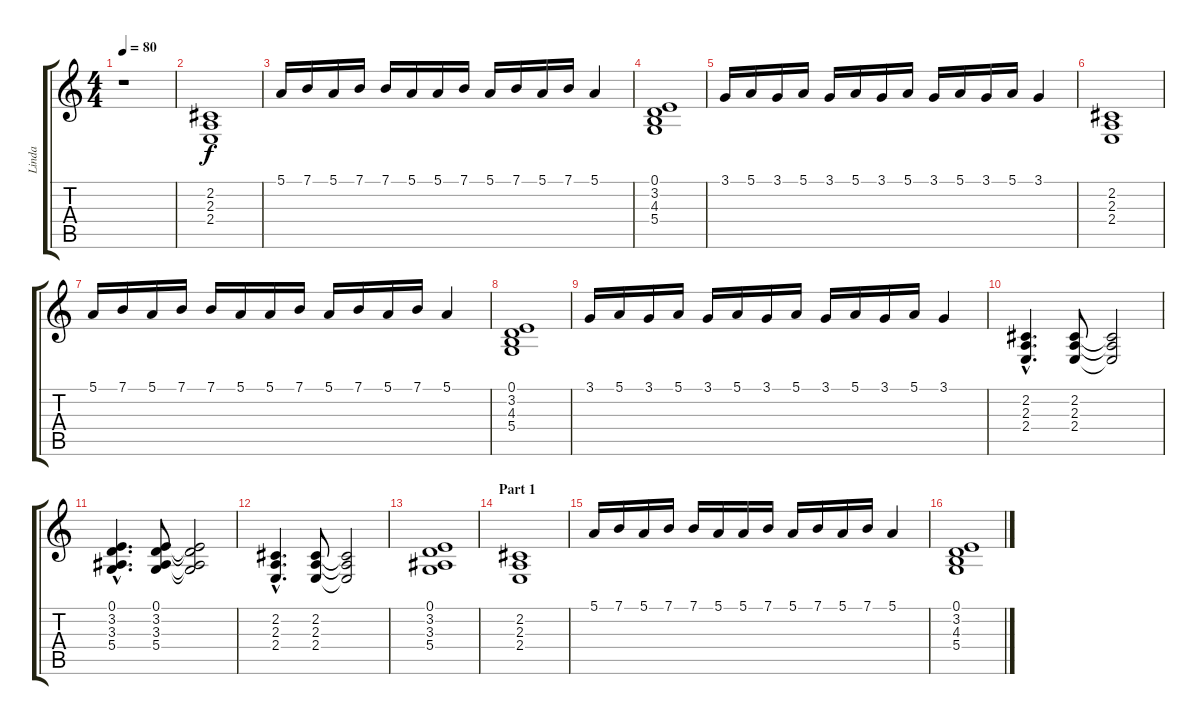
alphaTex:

\track ("Linda" "Linda") {instrument electricgrandpiano}
\staff {score tabs}
\tuning (E4 B3 G3 D3 A2 E2) {hide}
\ts (4 4)
\tempo 80
\clef g2
\ks c
r.1{dy f instrument electricgrandpiano} |
(2.2 2.3 2.4).1 |
5.1.16 7.1.16 5.1.16 7.1.16 7.1.16 5.1.16 5.1.16 7.1.16 5.1.16 7.1.16 5.1.16 7.1.16 5.1.4 |
(0.1 3.2 4.3 5.4).1 |
3.1.16 5.1.16 3.1.16 5.1.16 3.1.16 5.1.16 3.1.16 5.1.16 3.1.16 5.1.16 3.1.16 5.1.16 3.1.4 |
(2.2 2.3 2.4).1 |
5.1.16 7.1.16 5.1.16 7.1.16 7.1.16 5.1.16 5.1.16 7.1.16 5.1.16 7.1.16 5.1.16 7.1.16 5.1.4 |
(0.1 3.2 4.3 5.4).1 |
3.1.16 5.1.16 3.1.16 5.1.16 3.1.16 5.1.16 3.1.16 5.1.16 3.1.16 5.1.16 3.1.16 5.1.16 3.1.4 |
(2.2{hac} 2.3{hac} 2.4{hac}).4{d} (2.2 2.3 2.4).8 (2.2{t} 2.3{t} 2.4{t}).2 |
(0.1{hac} 3.2{hac} 3.3{hac} 5.4{hac}).4{d} (0.1 3.2 3.3 5.4).8 (0.1{t} 3.2{t} 3.3{t} 5.4{t}).2 |
(2.2{hac} 2.3{hac} 2.4{hac}).4{d} (2.2 2.3 2.4).8 (2.2{t} 2.3{t} 2.4{t}).2 |
(0.1 3.2 3.3 5.4).1 |
\section ("" "Part 1")
(2.2 2.3 2.4).1 |
5.1.16 7.1.16 5.1.16 7.1.16 7.1.16 5.1.16 5.1.16 7.1.16 5.1.16 7.1.16 5.1.16 7.1.16 5.1.4 |
(0.1 3.2 4.3 5.4).1
